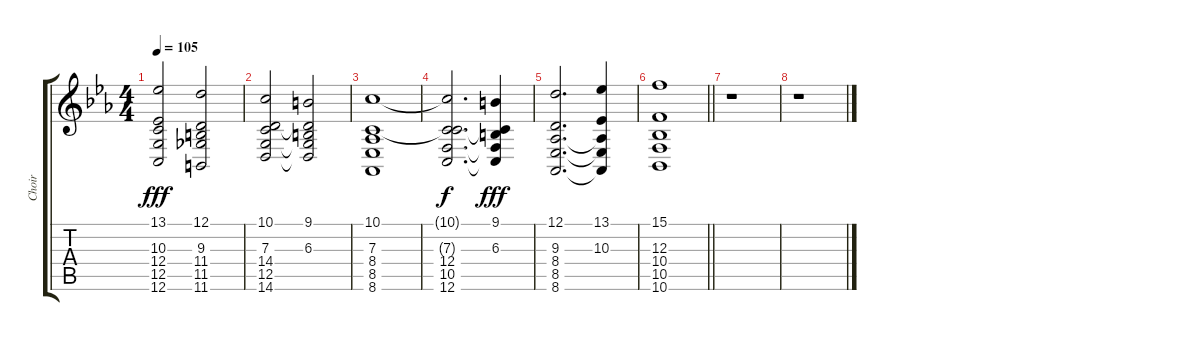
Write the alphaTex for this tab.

\track ("Choir" "Choir") {instrument choiraahs}
\staff {score tabs}
\tuning (D4 A3 F3 C3 G2 C2) {hide}
\ts (4 4)
\tempo 105
\clef g2
\ks eb
(13.1 10.3 12.4 12.5 12.6).2{dy fff} (12.1 9.3 11.4 11.5 11.6).2 |
(10.1 7.3 14.4 12.5 14.6).2 (9.1 6.3 14.4{t} 12.5{t} 14.6{t}).2 |
(10.1 7.3 8.4 8.5 8.6).1 |
(10.1{t} 7.3{t} 12.4 10.5 12.6).2{d dy f} (9.1 6.3 12.4{t} 10.5{t} 12.6{t}).4{dy fff} |
(12.1 9.3 8.4 8.5 8.6).2{d} (13.1 10.3 8.4{t} 8.5{t} 8.6{t}).4 |
\barLineRight lightlight
(15.1 12.3 10.4 10.5 10.6).1 |
r.1 |
r.1
